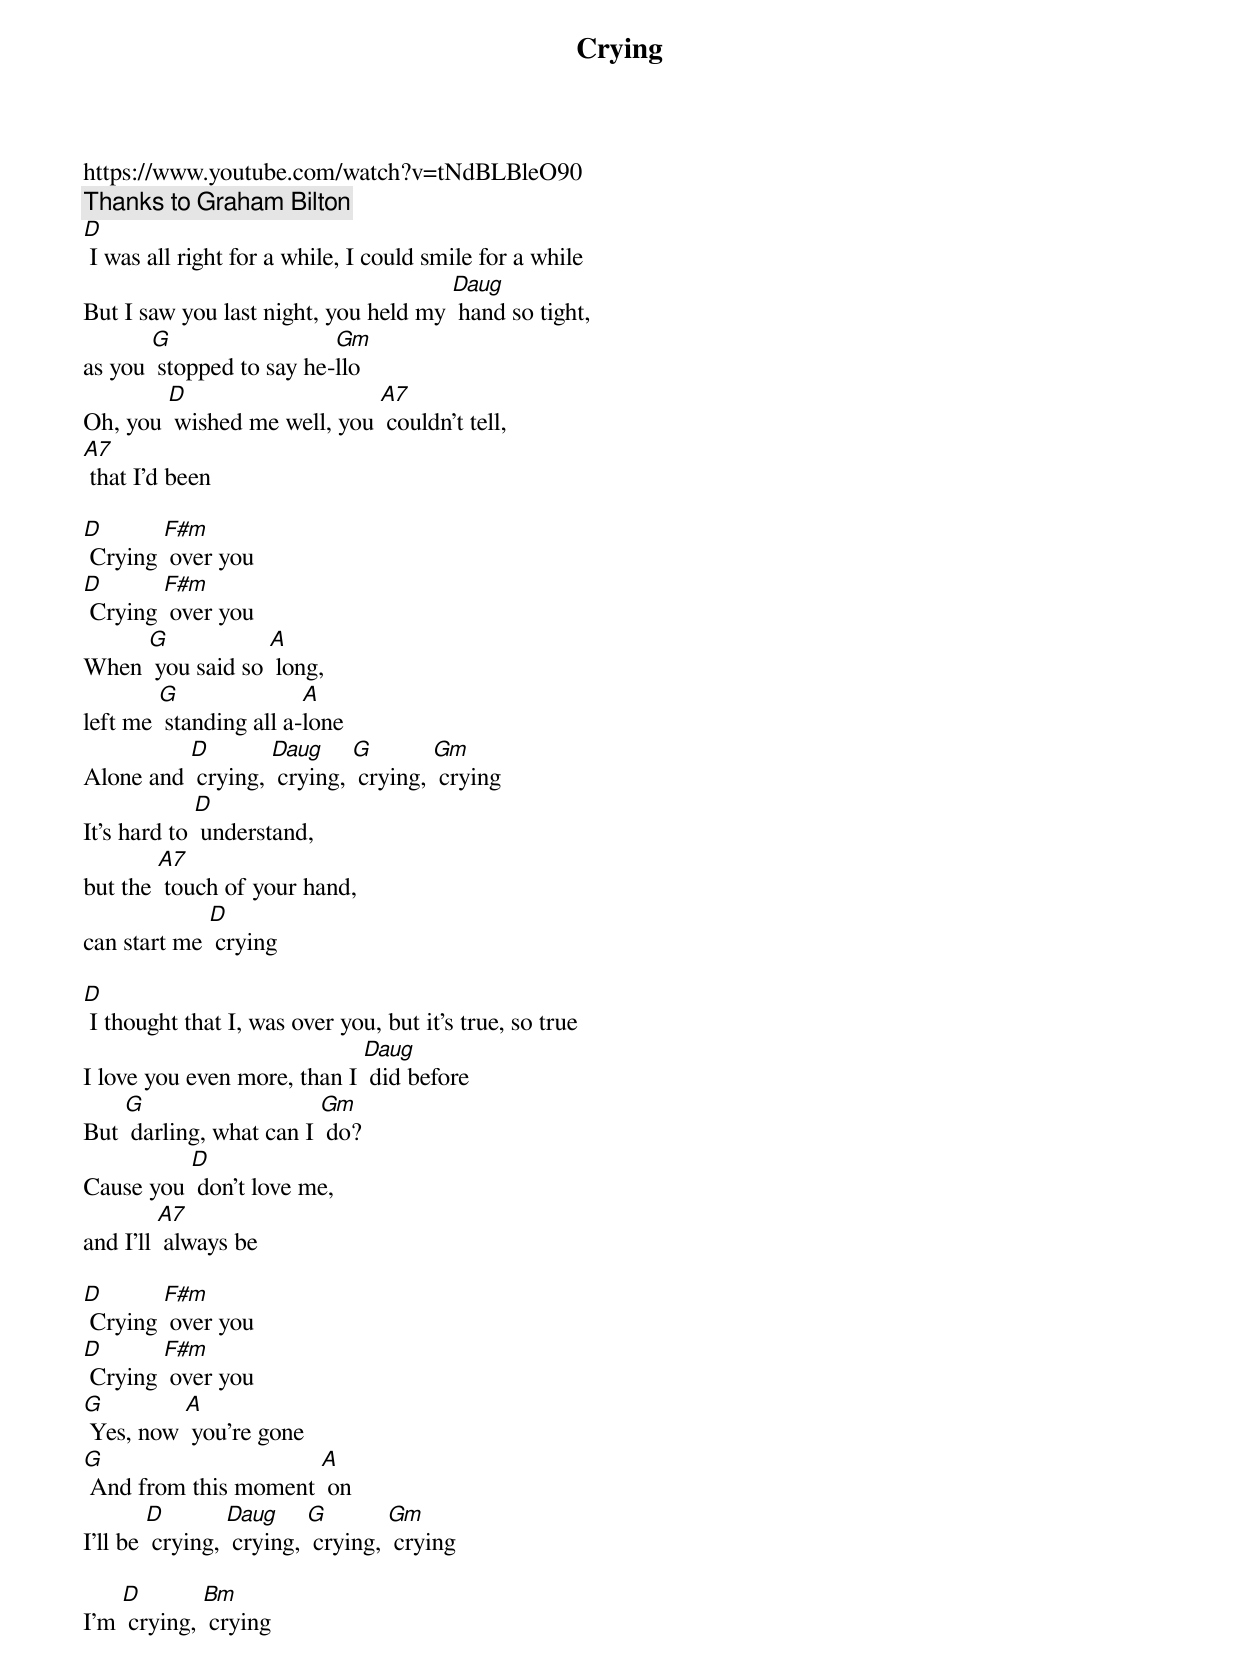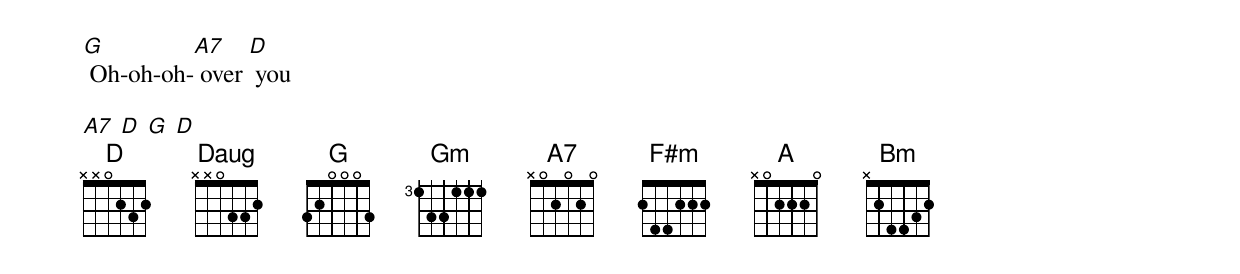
{t: Crying}
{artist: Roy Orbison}
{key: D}
https://www.youtube.com/watch?v=tNdBLBleO90
{c: Thanks to Graham Bilton}
[D] I was all right for a while, I could smile for a while
But I saw you last night, you held my [Daug] hand so tight,
as you [G] stopped to say he-[Gm]llo
Oh, you [D] wished me well, you [A7] couldn't tell,
[A7] that I'd been

[D] Crying [F#m] over you
[D] Crying [F#m] over you
When [G] you said so [A] long,
left me [G] standing all a-[A]lone
Alone and [D] crying, [Daug] crying, [G] crying, [Gm] crying
It's hard to [D] understand,
but the [A7] touch of your hand,
can start me [D] crying

[D] I thought that I, was over you, but it's true, so true
I love you even more, than I [Daug] did before
But [G] darling, what can I [Gm] do?
Cause you [D] don't love me,
and I'll [A7] always be

[D] Crying [F#m] over you
[D] Crying [F#m] over you
[G] Yes, now [A] you're gone
[G] And from this moment [A] on
I'll be [D] crying, [Daug] crying, [G] crying, [Gm] crying

I'm [D] crying, [Bm] crying
[G] Oh-oh-oh-[A7] over [D] you

[A7] [D] [G] [D]
